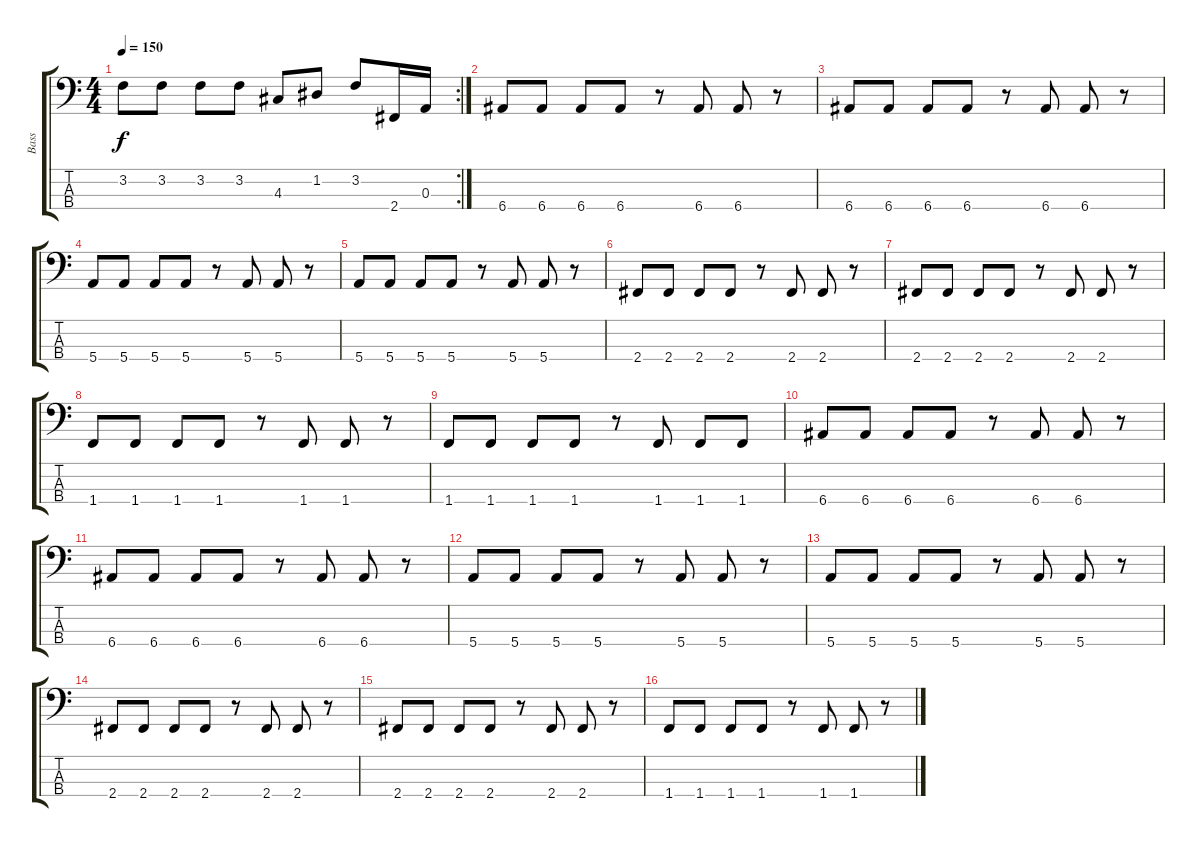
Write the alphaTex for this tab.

\track ("Bass" "Bass") {instrument electricbassfinger}
\staff {score tabs}
\tuning (G2 D2 A1 E1) {hide}
\rc 2
\ts (4 4)
\tempo 150
\clef f4
\ks c
3.2.8{dy f} 3.2.8 3.2.8 3.2.8 4.3.8 1.2.8 3.2.8 2.4.16 0.3.16 |
6.4.8 6.4.8 6.4.8 6.4.8 r.8 6.4.8 6.4.8 r.8 |
6.4.8 6.4.8 6.4.8 6.4.8 r.8 6.4.8 6.4.8 r.8 |
5.4.8 5.4.8 5.4.8 5.4.8 r.8 5.4.8 5.4.8 r.8 |
5.4.8 5.4.8 5.4.8 5.4.8 r.8 5.4.8 5.4.8 r.8 |
2.4.8 2.4.8 2.4.8 2.4.8 r.8 2.4.8 2.4.8 r.8 |
2.4.8 2.4.8 2.4.8 2.4.8 r.8 2.4.8 2.4.8 r.8 |
1.4.8 1.4.8 1.4.8 1.4.8 r.8 1.4.8 1.4.8 r.8 |
1.4.8 1.4.8 1.4.8 1.4.8 r.8 1.4.8 1.4.8 1.4.8 |
6.4.8 6.4.8 6.4.8 6.4.8 r.8 6.4.8 6.4.8 r.8 |
6.4.8 6.4.8 6.4.8 6.4.8 r.8 6.4.8 6.4.8 r.8 |
5.4.8 5.4.8 5.4.8 5.4.8 r.8 5.4.8 5.4.8 r.8 |
5.4.8 5.4.8 5.4.8 5.4.8 r.8 5.4.8 5.4.8 r.8 |
2.4.8 2.4.8 2.4.8 2.4.8 r.8 2.4.8 2.4.8 r.8 |
2.4.8 2.4.8 2.4.8 2.4.8 r.8 2.4.8 2.4.8 r.8 |
1.4.8 1.4.8 1.4.8 1.4.8 r.8 1.4.8 1.4.8 r.8
